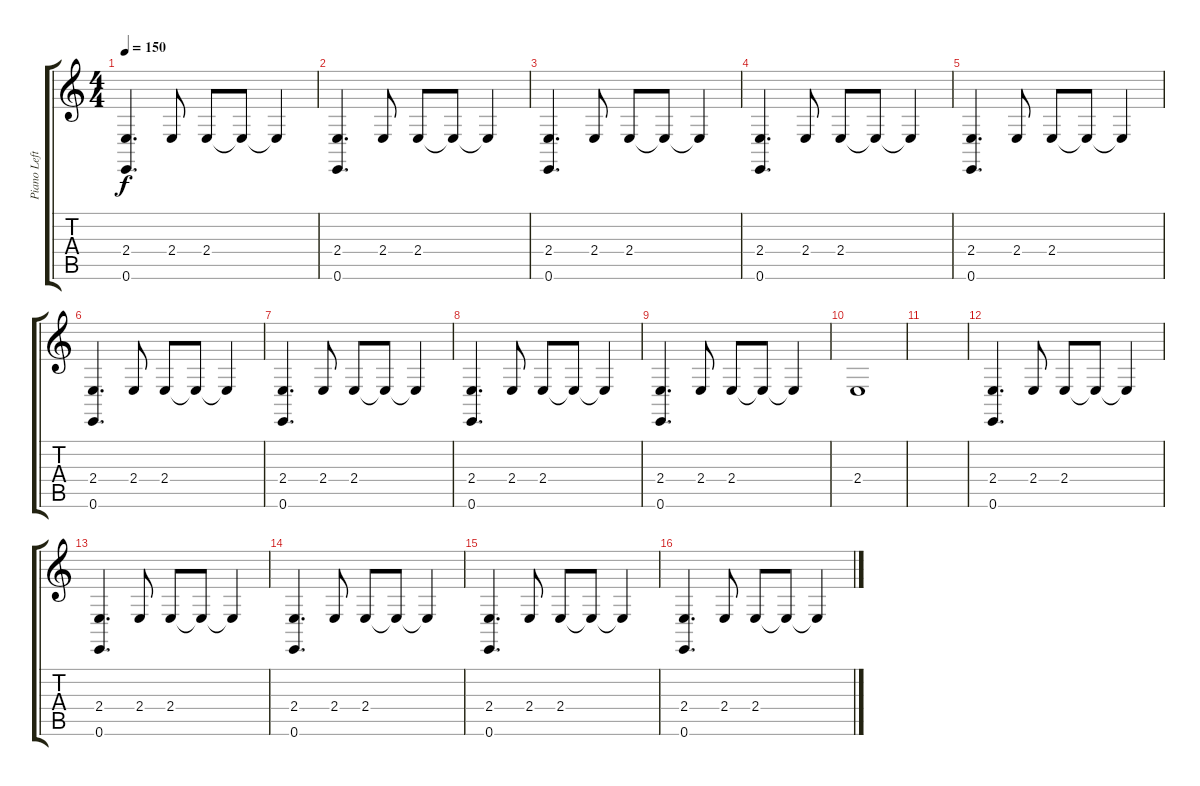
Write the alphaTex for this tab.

\track ("Piano Left Hand" "Piano Left") {instrument brightacousticpiano}
\staff {score tabs}
\tuning (E4 B3 G3 D3 A2 E2) {hide}
\ts (4 4)
\tempo 150
\clef g2
\ks c
(2.4 0.6).4{d dy f} 2.4.8 2.4.8 2.4{t}.8 2.4{t}.4 |
(2.4 0.6).4{d} 2.4.8 2.4.8 2.4{t}.8 2.4{t}.4 |
(2.4 0.6).4{d} 2.4.8 2.4.8 2.4{t}.8 2.4{t}.4 |
(2.4 0.6).4{d} 2.4.8 2.4.8 2.4{t}.8 2.4{t}.4 |
(2.4 0.6).4{d} 2.4.8 2.4.8 2.4{t}.8 2.4{t}.4 |
(2.4 0.6).4{d} 2.4.8 2.4.8 2.4{t}.8 2.4{t}.4 |
(2.4 0.6).4{d} 2.4.8 2.4.8 2.4{t}.8 2.4{t}.4 |
(2.4 0.6).4{d} 2.4.8 2.4.8 2.4{t}.8 2.4{t}.4 |
(2.4 0.6).4{d} 2.4.8 2.4.8 2.4{t}.8 2.4{t}.4 |
2.4.1 |
|
(2.4 0.6).4{d} 2.4.8 2.4.8 2.4{t}.8 2.4{t}.4 |
(2.4 0.6).4{d} 2.4.8 2.4.8 2.4{t}.8 2.4{t}.4 |
(2.4 0.6).4{d} 2.4.8 2.4.8 2.4{t}.8 2.4{t}.4 |
(2.4 0.6).4{d} 2.4.8 2.4.8 2.4{t}.8 2.4{t}.4 |
(2.4 0.6).4{d} 2.4.8 2.4.8 2.4{t}.8 2.4{t}.4
